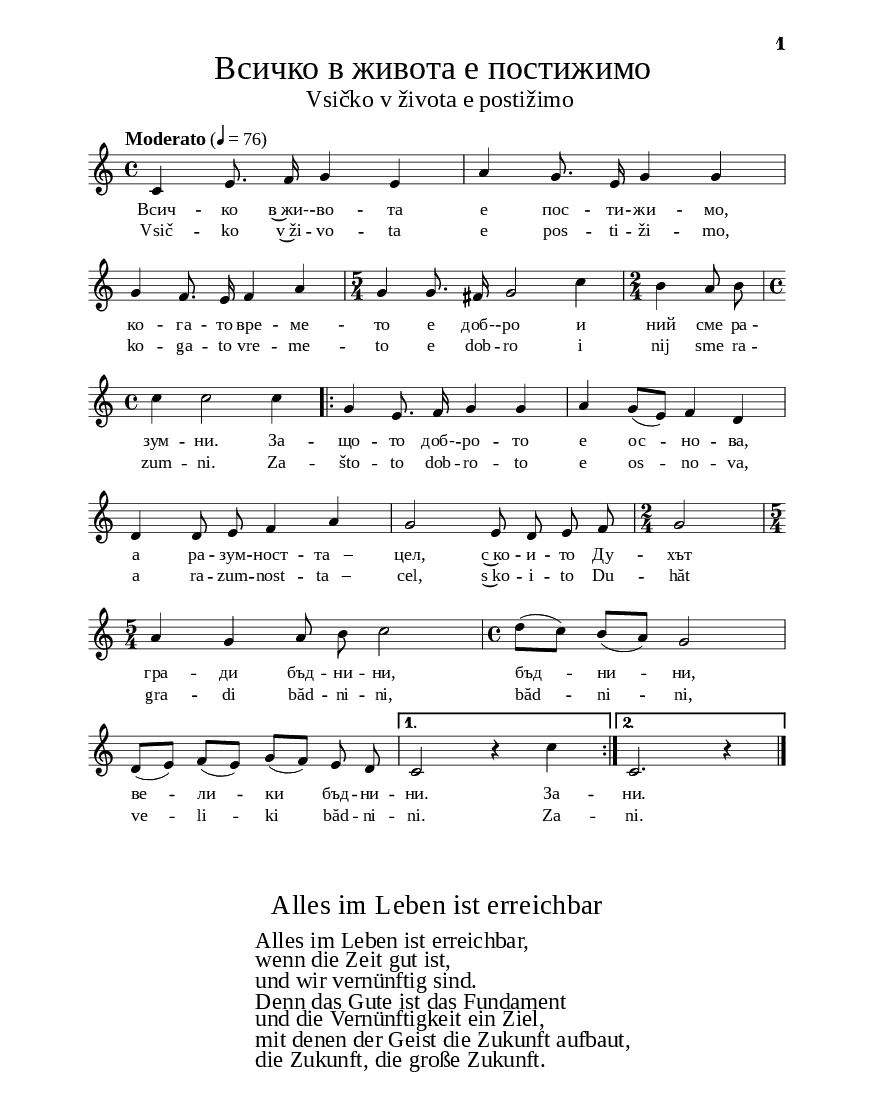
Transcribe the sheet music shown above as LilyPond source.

\version "2.24.3"

% include paper part and global functions
\include "include/globals.ily"

\bookpart {
  \label #'ref100
  \tocItem \markup "Всичко в живота е постижимо – Vsičko v života e postižimo"
  \include "include/bookpart-paper.ily"
  \score {
    \include "include/score-layout.ily"


    \new Voice \absolute  {
      \clef treble
      \key c \major
      \time 4/4
      \tempoFunc "Moderato" 4 "76"
      \autoBeamOff

      \autoBeamOff

      c'4 e'8. f'16 g'4 e' | a'4 g'8. e'16 g'4 g' \break |

      g'4 f'8. e'16 f'4 a' | \time 5/4  g'4 g'8. fis'16 g'2 c''4 | \time 2/4  b'4 a'8 b' \break |

      \time 4/4  c''4 c''2 c''4 \repeat volta 2 {
        g'4 e'8. f'16 g'4 g' | a'4 g'8 ( [e'] ) f'4 d' | \break

        d'4 d'8 e' f'4 a' g'2 e'8 d' e' f' | \time 2/4  g'2 | \break

        \time 5/4  a'4 g' a'8 b' c''2 | \time 4/4  d''8 [( c'' )] b' [( a' )] g'2 \break

        d'8  [( e' )] f' [( e' )] g' [( f' )] e' d'
      } \alternative { { | c'2 r4 c''4 | } {c'2. r4 } } \bar "|."
    }

    \addlyrics {
      Всич -- ко
      "в~жи-" -- во -- та е пос -- ти -- жи -- мо, ко --
      га -- то вре -- ме -- то е "доб-" -- ро и ний сме
      ра -- зум -- ни. За -- що -- то "доб-" -- ро -- то
      е ос -- но -- ва, а ра -- зум -- ност -- "та   –"
      цел, с~ко -- и -- то Ду -- хът гра -- ди бъд --
      ни -- ни, бъд -- ни -- ни, ве -- ли -- ки бъд --
      ни -- ни. За -- ни.
    }

    \addlyrics {
      Vsič -- ko
      v~ži -- vo -- ta e pos -- ti -- ži -- mo, ko --
      ga -- to vre -- me -- to e dob -- ro i nij sme
      ra -- zum -- ni. Za -- što -- to dob -- ro -- to
      e os -- no -- va, a ra -- zum -- nost -- "ta   –"
      cel, s~ko -- i -- to Du -- hăt gra -- di băd --
      ni -- ni, băd -- ni -- ni, ve -- li -- ki băd --
      ni -- ni. Za -- ni.
    }



    \header {
      title = \titleFunc "Всичко в живота е постижимо "" Vsičko v života e postižimo"
    }

    \midi{}

  } % score

  % \markup \dc-two "D.C." "con repitione"


  % include foreign translation(s) of the song

  \markup \vspace #3

  \version "2.24.4"

\markup \fill-line { \fontsize #deTitleFontSize "Alles im Leben ist erreichbar" }
\markup \null
\markup \null
\markup \abs-fontsize #11 {
     \fill-line {
  \override #`(baseline-skip . ,deCoupletBaselineSkip)

  \column { 
  \line { " "   Alles im Leben ist erreichbar, }

 \line { " " wenn die Zeit gut ist,  }

 \line { " " und wir vernünftig sind. }

 \line { " " Denn das Gute ist das Fundament  }

 \line { " " und die Vernünftigkeit ein Ziel,  }

 \line { " " mit denen der Geist die Zukunft aufbaut, }

 \line { " " die Zukunft, die große Zukunft. }
       
    }
     }
    
}


} % bookpart
